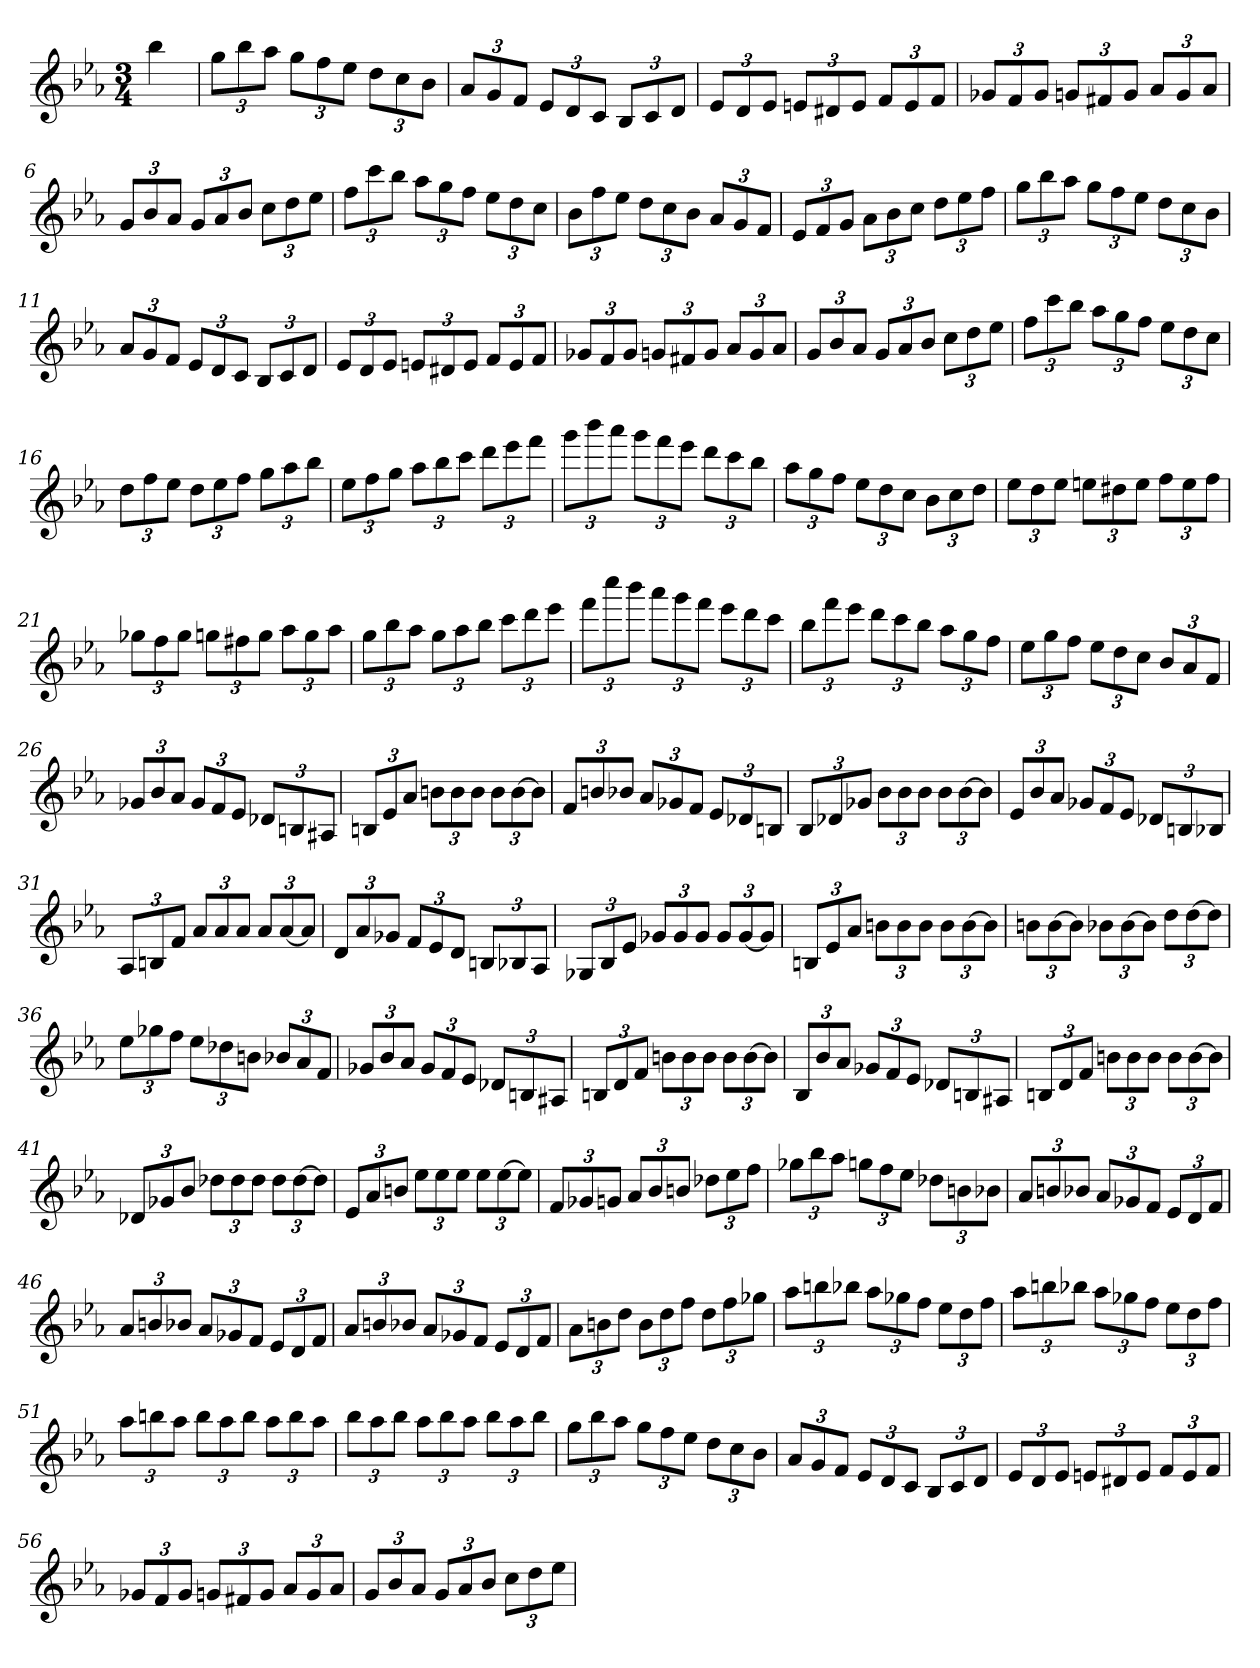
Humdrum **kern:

**kern
*part1
*staff1
*clefG2
*k[b-e-a-]
*E-:
*M3/4
=
4bb-
=2
12gg\L
12bb-\
12aa-\J
12gg\L
12ff\
12ee-\J
12dd\L
12cc\
12b-\J
=3
12a-/L
12g/
12f/J
12e-/L
12d/
12c/J
12B-/L
12c/
12d/J
=4
12e-/L
12d/
12e-/J
12en/L
12d#X/
12e/J
12f/L
12e/
12f/J
=5
12g-X/L
12f/
12g-/J
12gn/L
12f#X/
12g/J
12a-/L
12g/
12a-/J
=6
12g/L
12b-/
12a-/J
12g/L
12a-/
12b-/J
12cc\L
12dd\
12ee-\J
=7
12ff\L
12ccc\
12bb-\J
12aa-\L
12gg\
12ff\J
12ee-\L
12dd\
12cc\J
=8
12b-\L
12ff\
12ee-\J
12dd\L
12cc\
12b-\J
12a-/L
12g/
12f/J
=9
12e-/L
12f/
12g/J
12a-\L
12b-\
12cc\J
12dd\L
12ee-\
12ff\J
=10
12gg\L
12bb-\
12aa-\J
12gg\L
12ff\
12ee-\J
12dd\L
12cc\
12b-\J
=11
12a-/L
12g/
12f/J
12e-/L
12d/
12c/J
12B-/L
12c/
12d/J
=12
12e-/L
12d/
12e-/J
12en/L
12d#X/
12e/J
12f/L
12e/
12f/J
=13
12g-X/L
12f/
12g-/J
12gn/L
12f#X/
12g/J
12a-/L
12g/
12a-/J
=14
12g/L
12b-/
12a-/J
12g/L
12a-/
12b-/J
12cc\L
12dd\
12ee-\J
=15
12ff\L
12ccc\
12bb-\J
12aa-\L
12gg\
12ff\J
12ee-\L
12dd\
12cc\J
=16
12dd\L
12ff\
12ee-\J
12dd\L
12ee-\
12ff\J
12gg\L
12aa-\
12bb-\J
=17
12ee-\L
12ff\
12gg\J
12aa-\L
12bb-\
12ccc\J
12ddd\L
12eee-\
12fff\J
=18
12ggg\L
12bbb-\
12aaa-\J
12ggg\L
12fff\
12eee-\J
12ddd\L
12ccc\
12bb-\J
=19
12aa-\L
12gg\
12ff\J
12ee-\L
12dd\
12cc\J
12b-\L
12cc\
12dd\J
=20
12ee-\L
12dd\
12ee-\J
12een\L
12dd#X\
12ee\J
12ff\L
12ee\
12ff\J
=21
12gg-X\L
12ff\
12gg-\J
12ggn\L
12ff#X\
12gg\J
12aa-\L
12gg\
12aa-\J
=22
12gg\L
12bb-\
12aa-\J
12gg\L
12aa-\
12bb-\J
12ccc\L
12ddd\
12eee-\J
=23
12fff\L
12cccc\
12bbb-\J
12aaa-\L
12ggg\
12fff\J
12eee-\L
12ddd\
12ccc\J
=24
12bb-\L
12fff\
12eee-\J
12ddd\L
12ccc\
12bb-\J
12aa-\L
12gg\
12ff\J
=25
12ee-\L
12gg\
12ff\J
12ee-\L
12dd\
12cc\J
12b-/L
12a-/
12f/J
=26
12g-X/L
12b-/
12a-/J
12g-/L
12f/
12e-/J
12d-X/L
12Bn/
12A#X/J
=27
12Bn/L
12e-/
12a-/J
12bn\L
12b\
12b\J
12b\L
[12b\
12b\J]
=28
12f/L
12bn/
12b-X/J
12a-/L
12g-X/
12f/J
12e-/L
12d-X/
12Bn/J
=29
12B-/L
12d-X/
12g-X/J
12b-\L
12b-\
12b-\J
12b-\L
[12b-\
12b-\J]
=30
12e-/L
12b-/
12a-/J
12g-X/L
12f/
12e-/J
12d-X/L
12Bn/
12B-X/J
=31
12A-/L
12Bn/
12f/J
12a-/L
12a-/
12a-/J
12a-/L
[12a-/
12a-/J]
=32
12d/L
12a-/
12g-X/J
12f/L
12e-/
12d/J
12Bn/L
12B-X/
12A-/J
=33
12G-X/L
12B-/
12e-/J
12g-X/L
12g-/
12g-/J
12g-/L
[12g-/
12g-/J]
=34
12Bn/L
12e-/
12a-/J
12bn\L
12b\
12b\J
12b\L
[12b\
12b\J]
=35
12bn\L
[12b\
12b\J]
12b-X\L
[12b-\
12b-\J]
12dd\L
[12dd\
12dd\J]
=36
12ee-\L
12gg-X\
12ff\J
12ee-\L
12dd-X\
12bn\J
12b-X/L
12a-/
12f/J
=37
12g-X/L
12b-/
12a-/J
12g-/L
12f/
12e-/J
12d-X/L
12Bn/
12A#X/J
=38
12Bn/L
12d/
12f/J
12bn\L
12b\
12b\J
12b\L
[12b\
12b\J]
=39
12B-/L
12b-/
12a-/J
12g-X/L
12f/
12e-/J
12d-X/L
12Bn/
12A#X/J
=40
12Bn/L
12d/
12f/J
12bn\L
12b\
12b\J
12b\L
[12b\
12b\J]
=41
12d-X/L
12g-X/
12b-/J
12dd-X\L
12dd-\
12dd-\J
12dd-\L
[12dd-\
12dd-\J]
=42
12e-/L
12a-/
12bn/J
12ee-\L
12ee-\
12ee-\J
12ee-\L
[12ee-\
12ee-\J]
=43
12f/L
12g-X/
12gn/J
12a-/L
12b-/
12bn/J
12dd-X\L
12ee-\
12ff\J
=44
12gg-X\L
12bb-\
12aa-\J
12ggn\L
12ff\
12ee-\J
12dd-X\L
12bn\
12b-X\J
=45
12a-/L
12bn/
12b-X/J
12a-/L
12g-X/
12f/J
12e-/L
12d/
12f/J
=46
12a-/L
12bn/
12b-X/J
12a-/L
12g-X/
12f/J
12e-/L
12d/
12f/J
=47
12a-/L
12bn/
12b-X/J
12a-/L
12g-X/
12f/J
12e-/L
12d/
12f/J
=48
12a-\L
12bn\
12dd\J
12b\L
12dd\
12ff\J
12dd\L
12ff\
12gg-X\J
=49
12aa-\L
12bbn\
12bb-X\J
12aa-\L
12gg-X\
12ff\J
12ee-\L
12dd\
12ff\J
=50
12aa-\L
12bbn\
12bb-X\J
12aa-\L
12gg-X\
12ff\J
12ee-\L
12dd\
12ff\J
=51
12aa-\L
12bbn\
12aa-\J
12bb\L
12aa-\
12bb\J
12aa-\L
12bb\
12aa-\J
=52
12bb-\L
12aa-\
12bb-\J
12aa-\L
12bb-\
12aa-\J
12bb-\L
12aa-\
12bb-\J
=53
12gg\L
12bb-\
12aa-\J
12gg\L
12ff\
12ee-\J
12dd\L
12cc\
12b-\J
=54
12a-/L
12g/
12f/J
12e-/L
12d/
12c/J
12B-/L
12c/
12d/J
=55
12e-/L
12d/
12e-/J
12en/L
12d#X/
12e/J
12f/L
12e/
12f/J
=56
12g-X/L
12f/
12g-/J
12gn/L
12f#X/
12g/J
12a-/L
12g/
12a-/J
=57
12g/L
12b-/
12a-/J
12g/L
12a-/
12b-/J
12cc\L
12dd\
12ee-\J
=
*-
